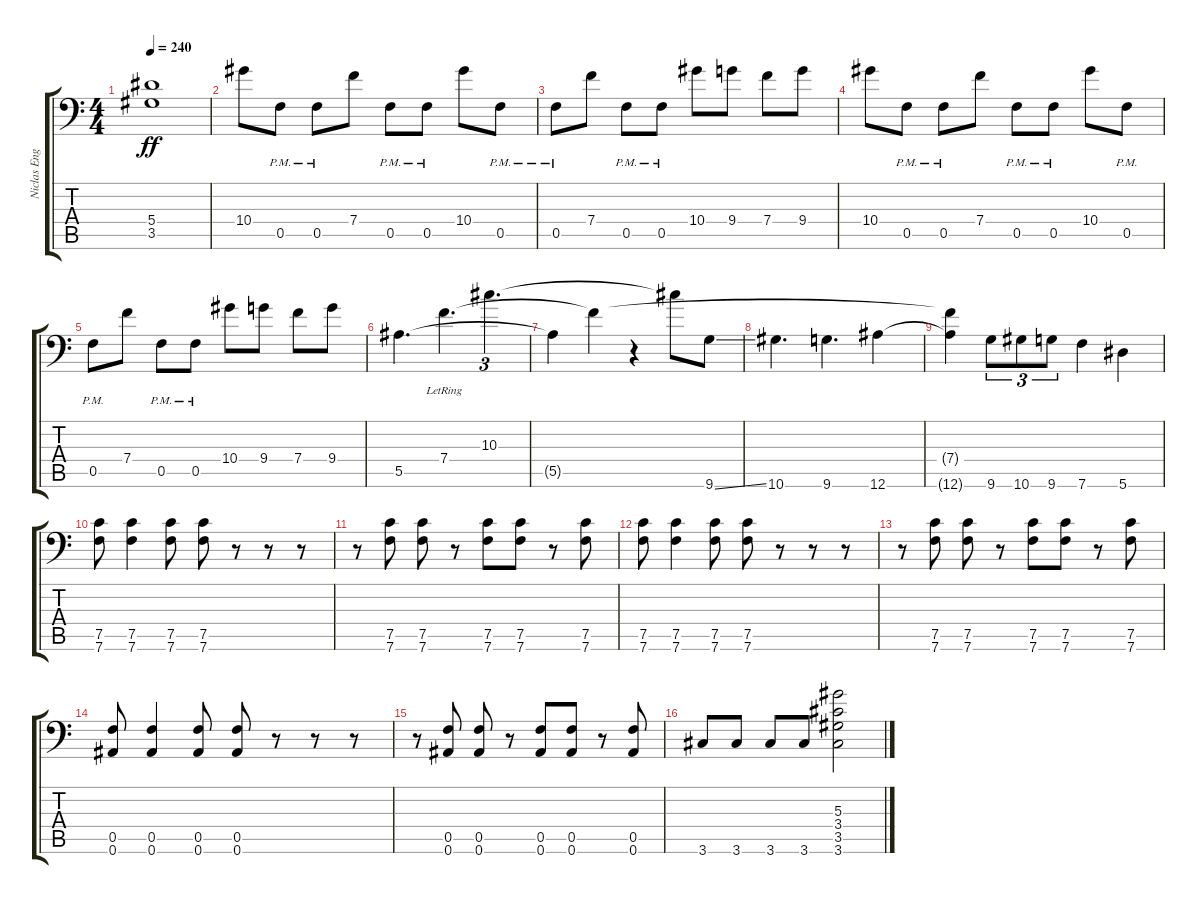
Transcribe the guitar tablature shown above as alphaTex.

\track ("Niclas Engelin " "Niclas Eng") {instrument distortionguitar}
\staff {score tabs}
\tuning (C4 G3 Eb3 Bb2 F2 Bb1) {hide}
\ts (4 4)
\tempo 240
\clef f4
\ks c
(5.4{t} 3.5{t}).1{dy ff} |
10.4.8 0.5{pm}.8 0.5{pm}.8 7.4.8 0.5{pm}.8 0.5{pm}.8 10.4.8 0.5{pm}.8 |
0.5{pm}.8 7.4.8 0.5{pm}.8 0.5{pm}.8 10.4.8 9.4.8 7.4.8 9.4.8 |
10.4.8 0.5{pm}.8 0.5{pm}.8 7.4.8 0.5{pm}.8 0.5{pm}.8 10.4.8 0.5{pm}.8 |
0.5{pm}.8 7.4.8 0.5{pm}.8 0.5{pm}.8 10.4.8 9.4.8 7.4.8 9.4.8 |
5.5.4{d} 7.4{lr}.4{d} 10.3.4{d tu (3 2)} |
5.5{t}.4 7.4{t}.4 r.4 10.3{t}.8 9.6{ss}.8 |
10.6.4{d} 9.6.4{d} 12.6.4 |
(7.4{t} 12.6{t}).4 9.6.8{tu (3 2)} 10.6.8{tu (3 2)} 9.6.8{tu (3 2)} 7.6.4 5.6.4 |
(7.5 7.6).8 (7.5 7.6).4 (7.5 7.6).8 (7.5 7.6).8 r.8 r.8 r.8 |
r.8 (7.5 7.6).8 (7.5 7.6).8 r.8 (7.5 7.6).8 (7.5 7.6).8 r.8 (7.5 7.6).8 |
(7.5 7.6).8 (7.5 7.6).4 (7.5 7.6).8 (7.5 7.6).8 r.8 r.8 r.8 |
r.8 (7.5 7.6).8 (7.5 7.6).8 r.8 (7.5 7.6).8 (7.5 7.6).8 r.8 (7.5 7.6).8 |
(0.5 0.6).8 (0.5 0.6).4 (0.5 0.6).8 (0.5 0.6).8 r.8 r.8 r.8 |
r.8 (0.5 0.6).8 (0.5 0.6).8 r.8 (0.5 0.6).8 (0.5 0.6).8 r.8 (0.5 0.6).8 |
3.6.8 3.6.8 3.6.8 3.6.8 (5.3 3.4 3.5 3.6).2
